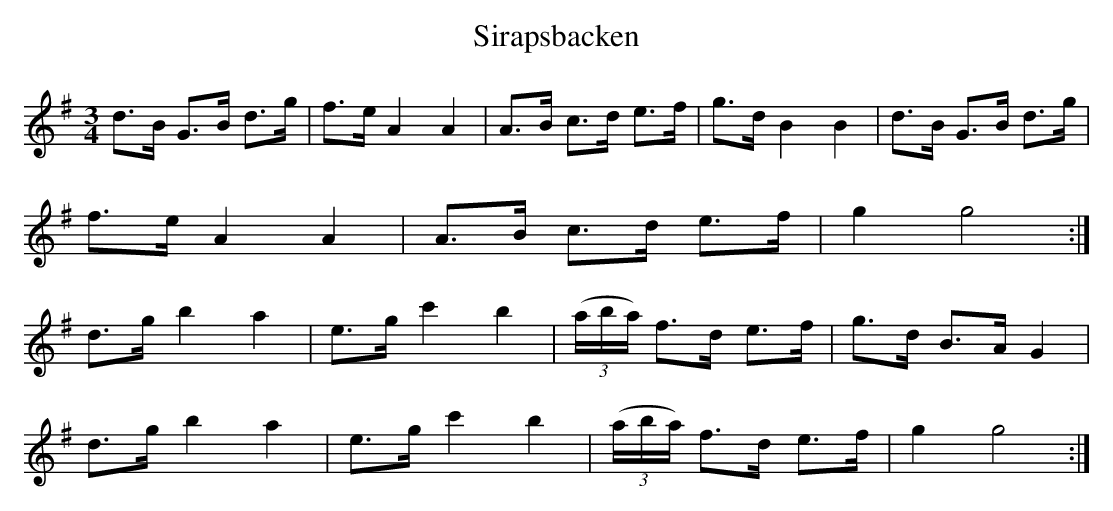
X:1
T: Sirapsbacken
M: 3/4
L: 1/16
K: G
O:Hällnäs, Västerbotten
d2>B2 G2>B2 d2>g2 | f2>e2 A4 A4 | A2>B2 c2>d2 e2>f2 | g2>d2 B4 B4 | d2>B2 G2>B2 d2>g2 |
f2>e2 A4 A4 | A2>B2 c2>d2 e2>f2 | g4 g8 :|
d2>g2 b4 a4|e2>g2 c'4 b4 | ((3aba) f2>d2 e2>f2 | g2>d2 B2>A2 G4 |
d2>g2 b4 a4|e2>g2 c'4 b4 | ((3aba) f2>d2 e2>f2 | g4 g8 :|
